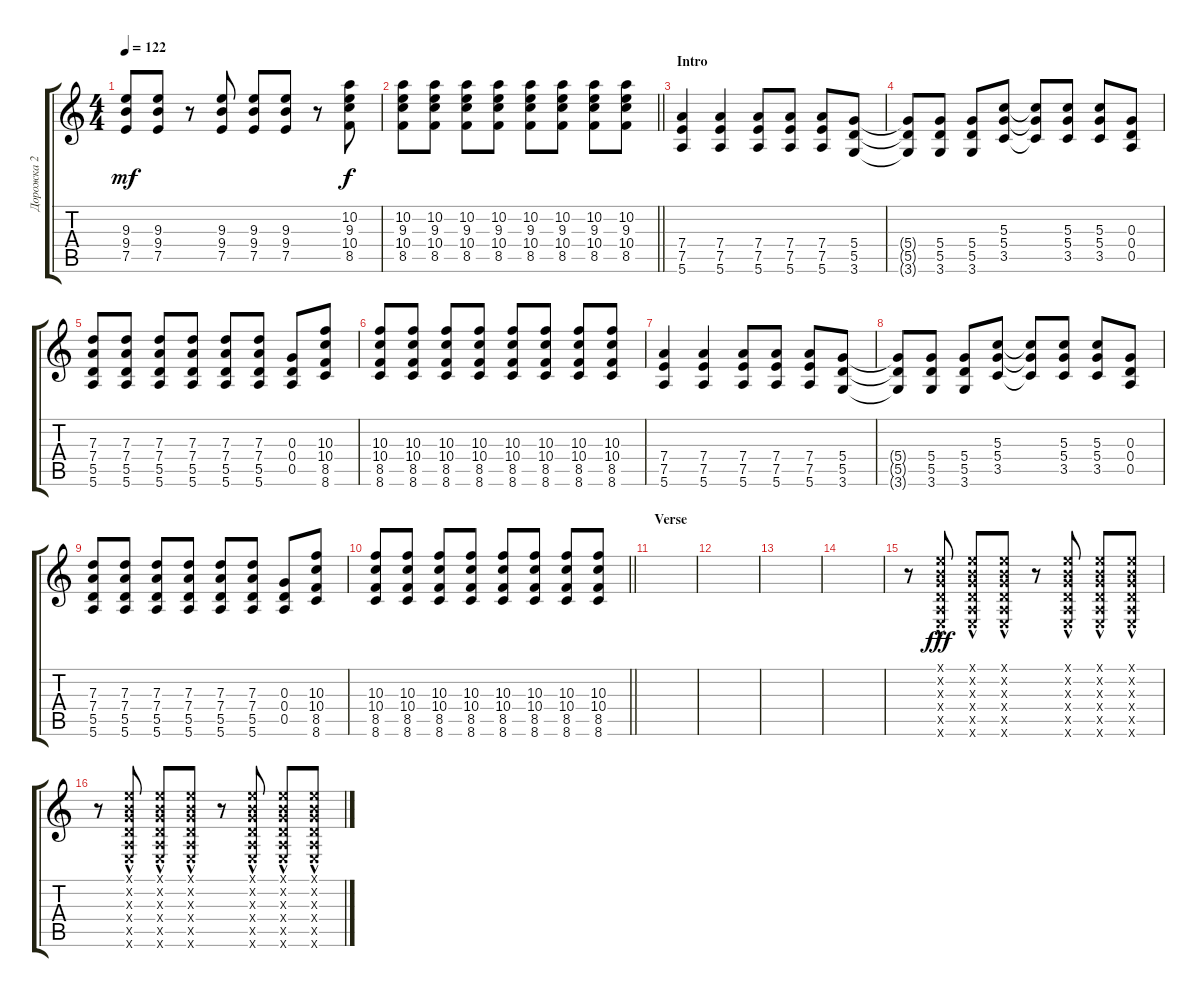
\track ("Дорожка 2" "Дорожка 2") {instrument distortionguitar}
\staff {score tabs}
\tuning (E4 B3 G3 D3 A2 E2) {hide}
\ts (4 4)
\tempo 122
\clef g2
\ks c
(9.3 9.4 7.5).8{dy mf} (9.3 9.4 7.5).8 r.8 (9.3 9.4 7.5).8 (9.3 9.4 7.5).8 (9.3 9.4 7.5).8 r.8 (10.2 9.3 10.4 8.5).8{dy f} |
\barLineRight lightlight
(10.2 9.3 10.4 8.5).8 (10.2 9.3 10.4 8.5).8 (10.2 9.3 10.4 8.5).8 (10.2 9.3 10.4 8.5).8 (10.2 9.3 10.4 8.5).8 (10.2 9.3 10.4 8.5).8 (10.2 9.3 10.4 8.5).8 (10.2 9.3 10.4 8.5).8 |
\section ("" "Intro")
(7.4 7.5 5.6).4{instrument distortionguitar} (7.4 7.5 5.6).4 (7.4 7.5 5.6).8 (7.4 7.5 5.6).8 (7.4 7.5 5.6).8 (5.4 5.5 3.6).8 |
(5.4{t} 5.5{t} 3.6{t}).8 (5.4 5.5 3.6).8 (5.4 5.5 3.6).8 (5.3 5.4 3.5).8 (5.3{t} 5.4{t} 3.5{t}).8 (5.3 5.4 3.5).8 (5.3 5.4 3.5).8 (0.3 0.4 0.5).8 |
(7.3 7.4 5.5 5.6).8 (7.3 7.4 5.5 5.6).8 (7.3 7.4 5.5 5.6).8 (7.3 7.4 5.5 5.6).8 (7.3 7.4 5.5 5.6).8 (7.3 7.4 5.5 5.6).8 (0.3 0.4 0.5).8 (10.3 10.4 8.5 8.6).8 |
(10.3 10.4 8.5 8.6).8 (10.3 10.4 8.5 8.6).8 (10.3 10.4 8.5 8.6).8 (10.3 10.4 8.5 8.6).8 (10.3 10.4 8.5 8.6).8 (10.3 10.4 8.5 8.6).8 (10.3 10.4 8.5 8.6).8 (10.3 10.4 8.5 8.6).8 |
(7.4 7.5 5.6).4 (7.4 7.5 5.6).4 (7.4 7.5 5.6).8 (7.4 7.5 5.6).8 (7.4 7.5 5.6).8 (5.4 5.5 3.6).8 |
(5.4{t} 5.5{t} 3.6{t}).8 (5.4 5.5 3.6).8 (5.4 5.5 3.6).8 (5.3 5.4 3.5).8 (5.3{t} 5.4{t} 3.5{t}).8 (5.3 5.4 3.5).8 (5.3 5.4 3.5).8 (0.3 0.4 0.5).8 |
(7.3 7.4 5.5 5.6).8 (7.3 7.4 5.5 5.6).8 (7.3 7.4 5.5 5.6).8 (7.3 7.4 5.5 5.6).8 (7.3 7.4 5.5 5.6).8 (7.3 7.4 5.5 5.6).8 (0.3 0.4 0.5).8 (10.3 10.4 8.5 8.6).8 |
\barLineRight lightlight
(10.3 10.4 8.5 8.6).8 (10.3 10.4 8.5 8.6).8 (10.3 10.4 8.5 8.6).8 (10.3 10.4 8.5 8.6).8 (10.3 10.4 8.5 8.6).8 (10.3 10.4 8.5 8.6).8 (10.3 10.4 8.5 8.6).8 (10.3 10.4 8.5 8.6).8 |
\section ("" "Verse")
|
|
|
|
r.8 (0.1{hac x} 0.2{hac x} 0.3{hac x} 0.4{hac x} 0.5{hac x} 0.6{hac x}).8{dy fff} (0.1{hac x} 0.2{hac x} 0.3{hac x} 0.4{hac x} 0.5{hac x} 0.6{hac x}).8 (0.1{hac x} 0.2{hac x} 0.3{hac x} 0.4{hac x} 0.5{hac x} 0.6{hac x}).8 r.8 (0.1{hac x} 0.2{hac x} 0.3{hac x} 0.4{hac x} 0.5{hac x} 0.6{hac x}).8 (0.1{hac x} 0.2{hac x} 0.3{hac x} 0.4{hac x} 0.5{hac x} 0.6{hac x}).8 (0.1{hac x} 0.2{hac x} 0.3{hac x} 0.4{hac x} 0.5{hac x} 0.6{hac x}).8 |
r.8 (0.1{hac x} 0.2{hac x} 0.3{hac x} 0.4{hac x} 0.5{hac x} 0.6{hac x}).8 (0.1{hac x} 0.2{hac x} 0.3{hac x} 0.4{hac x} 0.5{hac x} 0.6{hac x}).8 (0.1{hac x} 0.2{hac x} 0.3{hac x} 0.4{hac x} 0.5{hac x} 0.6{hac x}).8 r.8 (0.1{hac x} 0.2{hac x} 0.3{hac x} 0.4{hac x} 0.5{hac x} 0.6{hac x}).8 (0.1{hac x} 0.2{hac x} 0.3{hac x} 0.4{hac x} 0.5{hac x} 0.6{hac x}).8 (0.1{hac x} 0.2{hac x} 0.3{hac x} 0.4{hac x} 0.5{hac x} 0.6{hac x}).8
